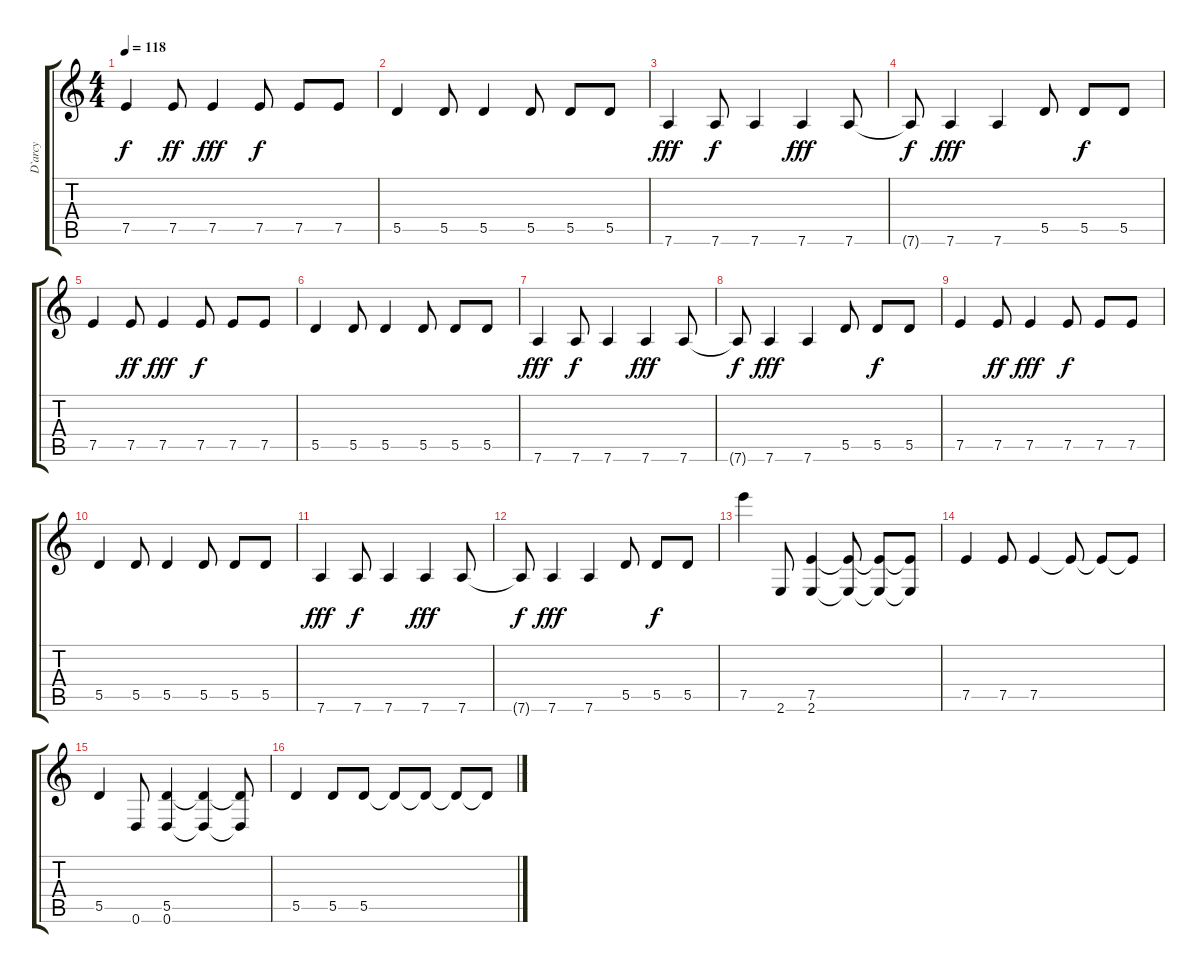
\track ("D`arcy" "D`arcy") {instrument electricbassfinger}
\staff {score tabs}
\tuning (E4 B3 G3 D3 A2 D2) {hide}
\ts (4 4)
\tempo 118
\clef g2
\ks c
7.5.4{dy f} 7.5.8{dy ff} 7.5.4{dy fff} 7.5.8{dy f} 7.5.8 7.5.8 |
5.5.4 5.5.8 5.5.4 5.5.8 5.5.8 5.5.8 |
7.6.4{dy fff} 7.6.8{dy f} 7.6.4 7.6.4{dy fff} 7.6.8 |
7.6{t}.8{dy f} 7.6.4{dy fff} 7.6.4 5.5.8 5.5.8{dy f} 5.5.8 |
7.5.4 7.5.8{dy ff} 7.5.4{dy fff} 7.5.8{dy f} 7.5.8 7.5.8 |
5.5.4 5.5.8 5.5.4 5.5.8 5.5.8 5.5.8 |
7.6.4{dy fff} 7.6.8{dy f} 7.6.4 7.6.4{dy fff} 7.6.8 |
7.6{t}.8{dy f} 7.6.4{dy fff} 7.6.4 5.5.8 5.5.8{dy f} 5.5.8 |
7.5.4 7.5.8{dy ff} 7.5.4{dy fff} 7.5.8{dy f} 7.5.8 7.5.8 |
5.5.4 5.5.8 5.5.4 5.5.8 5.5.8 5.5.8 |
7.6.4{dy fff} 7.6.8{dy f} 7.6.4 7.6.4{dy fff} 7.6.8 |
7.6{t}.8{dy f} 7.6.4{dy fff} 7.6.4 5.5.8 5.5.8{dy f} 5.5.8 |
7.5.4{ot 15mb} 2.6.8 (7.5 2.6).4 (7.5{t} 2.6{t}).8 (7.5{t} 2.6{t}).8 (7.5{t} 2.6{t}).8 |
7.5.4 7.5.8 7.5.4 7.5{t}.8 7.5{t}.8 7.5{t}.8 |
5.5.4 0.6.8 (5.5 0.6).4 (5.5{t} 0.6{t}).4 (5.5{t} 0.6{t}).8 |
5.5.4 5.5.8 5.5.8 5.5{t}.8 5.5{t}.8 5.5{t}.8 5.5{t}.8
